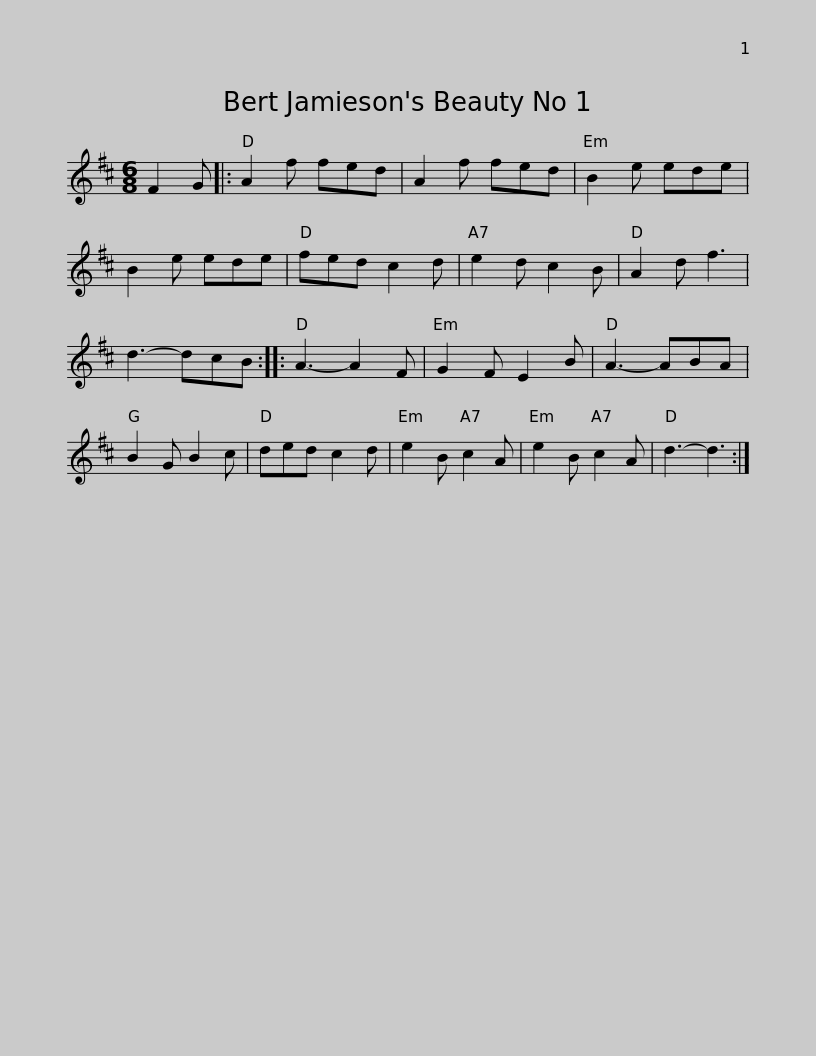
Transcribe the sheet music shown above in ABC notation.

X:1
L:1/8
M:6/8
I:linebreak $
K:D
V:1 treble
V:1
 F2 G |: A2 f fed | A2 f fed | B2 e ede | B2 e ede | %5
 fed c2 d | e2 d c2 B | A2 d f3 | d3- dcB ::$ A3- A2 F | %10
 G2 F E2 B | A3- ABA | B2 G B2 c | ded c2 d | e2 B c2 A | %15
 e2 B c2 A | d3- d3 :| %17
